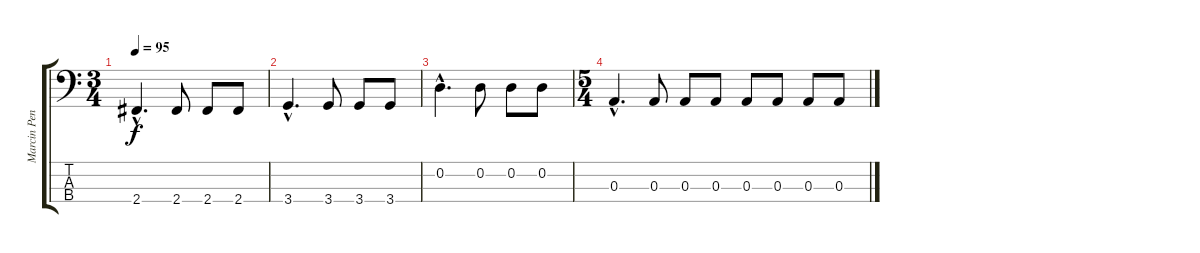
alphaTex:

\track ("Marcin Pendowski" "Marcin Pen") {instrument electricbasspick}
\staff {score tabs}
\tuning (G2 D2 A1 E1) {hide}
\ts (3 4)
\tempo 95
\clef f4
\ks c
2.4{hac}.4{d dy f} 2.4.8 2.4.8 2.4.8 |
3.4{hac}.4{d} 3.4.8 3.4.8 3.4.8 |
0.2{hac}.4{d} 0.2.8 0.2.8 0.2.8 |
\ts (5 4)
0.3{hac}.4{d} 0.3.8 0.3.8 0.3.8 0.3.8 0.3.8 0.3.8 0.3.8
